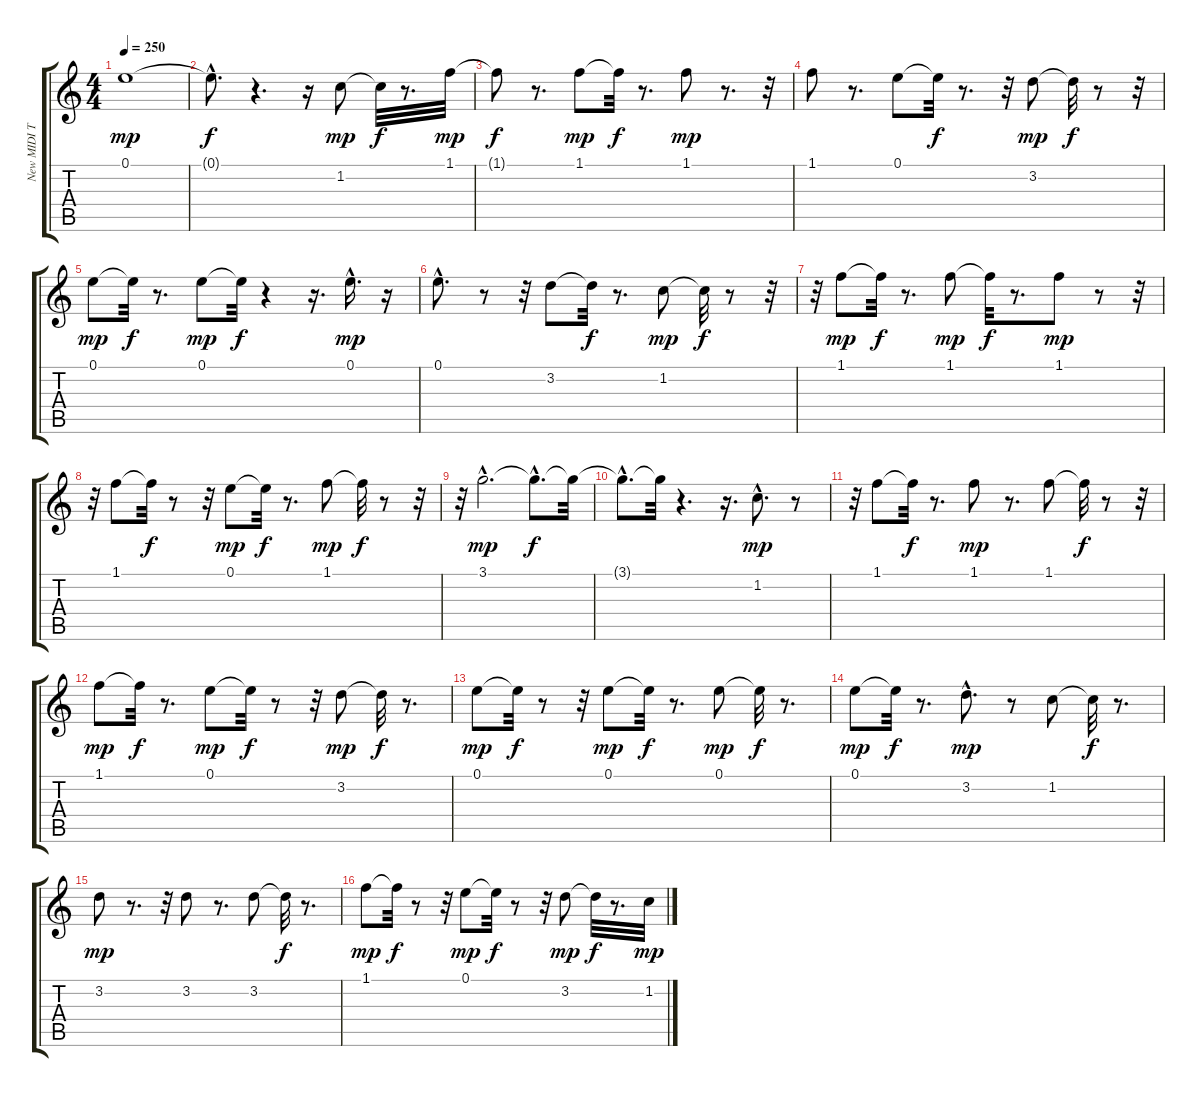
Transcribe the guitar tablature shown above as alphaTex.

\track ("New MIDI Track" "New MIDI T") {instrument electricguitarmuted}
\staff {score tabs}
\tuning (E4 B3 G3 D3 A2 E2) {hide}
\ts (4 4)
\tempo 250
\clef g2
\ks c
0.1.1{dy mp} |
0.1{hac t}.8{d dy f} r.4{d} r.16 1.2.8{dy mp} 1.2{t}.32{dy f} r.8{d} 1.1.32{dy mp} |
1.1{t}.8{dy f} r.8{d} 1.1.8{dy mp} 1.1{t}.32{dy f} r.8{d} 1.1.8{dy mp} r.8{d} r.32 |
1.1.8 r.8{d} 0.1.8 0.1{t}.32{dy f} r.8{d} r.32 3.2.8{dy mp} 3.2{t}.32{dy f} r.8 r.32 |
0.1.8{dy mp} 0.1{t}.32{dy f} r.8{d} 0.1.8{dy mp} 0.1{t}.32{dy f} r.4 r.16{d} 0.1{hac}.16{d dy mp} r.16 |
0.1{hac}.8{d} r.8 r.32 3.2.8 3.2{t}.32{dy f} r.8{d} 1.2.8{dy mp} 1.2{t}.32{dy f} r.8 r.32 |
r.32 1.1.8{dy mp} 1.1{t}.32{dy f} r.8{d} 1.1.8{dy mp} 1.1{t}.32{dy f} r.8{d} 1.1.8{dy mp} r.8 r.32 |
r.32 1.1.8 1.1{t}.32{dy f} r.8 r.32 0.1.8{dy mp} 0.1{t}.32{dy f} r.8{d} 1.1.8{dy mp} 1.1{t}.32{dy f} r.8 r.32 |
r.32 3.1{hac}.2{d dy mp} 3.1{hac t}.8{d dy f} 3.1{t}.32 |
3.1{hac t}.8{d} 3.1{t}.32 r.4{d} r.16{d} 1.2{hac}.8{d dy mp} r.8 |
r.32 1.1.8 1.1{t}.32{dy f} r.8{d} 1.1.8{dy mp} r.8{d} 1.1.8 1.1{t}.32{dy f} r.8 r.32 |
1.1.8{dy mp} 1.1{t}.32{dy f} r.8{d} 0.1.8{dy mp} 0.1{t}.32{dy f} r.8 r.32 3.2.8{dy mp} 3.2{t}.32{dy f} r.8{d} |
0.1.8{dy mp} 0.1{t}.32{dy f} r.8 r.32 0.1.8{dy mp} 0.1{t}.32{dy f} r.8{d} 0.1.8{dy mp} 0.1{t}.32{dy f} r.8{d} |
0.1.8{dy mp} 0.1{t}.32{dy f} r.8{d} 3.2{hac}.8{d dy mp} r.8 1.2.8 1.2{t}.32{dy f} r.8{d} |
3.2.8{dy mp} r.8{d} r.32 3.2.8 r.8{d} 3.2.8 3.2{t}.32{dy f} r.8{d} |
1.1.8{dy mp} 1.1{t}.32{dy f} r.8 r.32 0.1.8{dy mp} 0.1{t}.32{dy f} r.8 r.32 3.2.8{dy mp} 3.2{t}.32{dy f} r.8{d} 1.2.32{dy mp}
